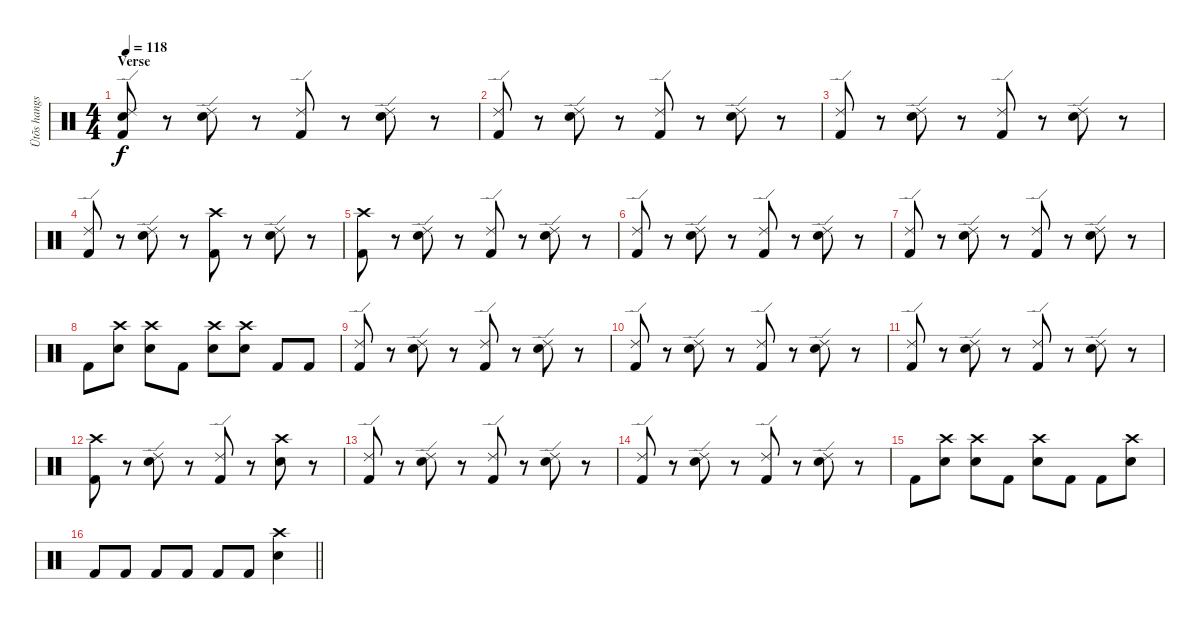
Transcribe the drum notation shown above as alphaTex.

\track ("Ütõs hangszer" "Ütõs hangs") {instrument percussion}
\staff {score}
\articulation defaults
\ts (4 4)
\section ("" "Verse")
\tempo 118
\clef neutral
\ks c
("Ride (edge) 2" "Electric Snare (hit)" "Kick (hit) 2").8{dy f} r.8 ("Ride (edge) 2" "Electric Snare (hit)").8 r.8 ("Ride (edge) 2" "Kick (hit) 2").8 r.8 ("Ride (edge) 2" "Electric Snare (hit)").8 r.8 |
("Ride (edge) 2" "Kick (hit) 2").8 r.8 ("Ride (edge) 2" "Electric Snare (hit)").8 r.8 ("Ride (edge) 2" "Kick (hit) 2").8 r.8 ("Ride (edge) 2" "Electric Snare (hit)").8 r.8 |
("Ride (edge) 2" "Kick (hit) 2").8 r.8 ("Ride (edge) 2" "Electric Snare (hit)").8 r.8 ("Ride (edge) 2" "Kick (hit) 2").8 r.8 ("Ride (edge) 2" "Electric Snare (hit)").8 r.8 |
("Ride (edge) 2" "Kick (hit) 2").8 r.8 ("Ride (edge) 2" "Electric Snare (hit)").8 r.8 ("Crash high (hit)" "Kick (hit) 2").8 r.8 ("Ride (edge) 2" "Electric Snare (hit)").8 r.8 |
("Crash high (hit)" "Kick (hit) 2").8 r.8 ("Ride (edge) 2" "Electric Snare (hit)").8 r.8 ("Ride (edge) 2" "Kick (hit) 2").8 r.8 ("Ride (edge) 2" "Electric Snare (hit)").8 r.8 |
("Ride (edge) 2" "Kick (hit) 2").8 r.8 ("Ride (edge) 2" "Electric Snare (hit)").8 r.8 ("Ride (edge) 2" "Kick (hit) 2").8 r.8 ("Ride (edge) 2" "Electric Snare (hit)").8 r.8 |
("Ride (edge) 2" "Kick (hit) 2").8 r.8 ("Ride (edge) 2" "Electric Snare (hit)").8 r.8 ("Ride (edge) 2" "Kick (hit) 2").8 r.8 ("Ride (edge) 2" "Electric Snare (hit)").8 r.8 |
"Kick (hit) 2".8 ("Crash high (hit)" "Electric Snare (hit)").8 ("Crash high (hit)" "Electric Snare (hit)").8 "Kick (hit) 2".8 ("Crash high (hit)" "Electric Snare (hit)").8 ("Crash high (hit)" "Electric Snare (hit)").8 "Kick (hit) 2".8 "Kick (hit) 2".8 |
("Ride (edge) 2" "Kick (hit) 2").8 r.8 ("Ride (edge) 2" "Electric Snare (hit)").8 r.8 ("Ride (edge) 2" "Kick (hit) 2").8 r.8 ("Ride (edge) 2" "Electric Snare (hit)").8 r.8 |
("Ride (edge) 2" "Kick (hit) 2").8 r.8 ("Ride (edge) 2" "Electric Snare (hit)").8 r.8 ("Ride (edge) 2" "Kick (hit) 2").8 r.8 ("Ride (edge) 2" "Electric Snare (hit)").8 r.8 |
("Ride (edge) 2" "Kick (hit) 2").8 r.8 ("Ride (edge) 2" "Electric Snare (hit)").8 r.8 ("Ride (edge) 2" "Kick (hit) 2").8 r.8 ("Ride (edge) 2" "Electric Snare (hit)").8 r.8 |
("Crash high (hit)" "Kick (hit) 2").8 r.8 ("Ride (edge) 2" "Electric Snare (hit)").8 r.8 ("Ride (edge) 2" "Kick (hit) 2").8 r.8 ("Crash high (hit)" "Electric Snare (hit)").8 r.8 |
("Ride (edge) 2" "Kick (hit) 2").8 r.8 ("Ride (edge) 2" "Electric Snare (hit)").8 r.8 ("Ride (edge) 2" "Kick (hit) 2").8 r.8 ("Ride (edge) 2" "Electric Snare (hit)").8 r.8 |
("Ride (edge) 2" "Kick (hit) 2").8 r.8 ("Ride (edge) 2" "Electric Snare (hit)").8 r.8 ("Ride (edge) 2" "Kick (hit) 2").8 r.8 ("Ride (edge) 2" "Electric Snare (hit)").8 r.8 |
"Kick (hit) 2".8 ("Crash high (hit)" "Electric Snare (hit)").8 ("Crash high (hit)" "Electric Snare (hit)").8 "Kick (hit) 2".8 ("Crash high (hit)" "Electric Snare (hit)").8 "Kick (hit) 2".8 "Kick (hit) 2".8 ("Crash high (hit)" "Electric Snare (hit)").8 |
\barLineRight lightlight "Kick (hit) 2".8 "Kick (hit) 2".8 "Kick (hit) 2".8 "Kick (hit) 2".8 "Kick (hit) 2".8 "Kick (hit) 2".8
("Crash high (hit)" "Electric Snare (hit)").4
